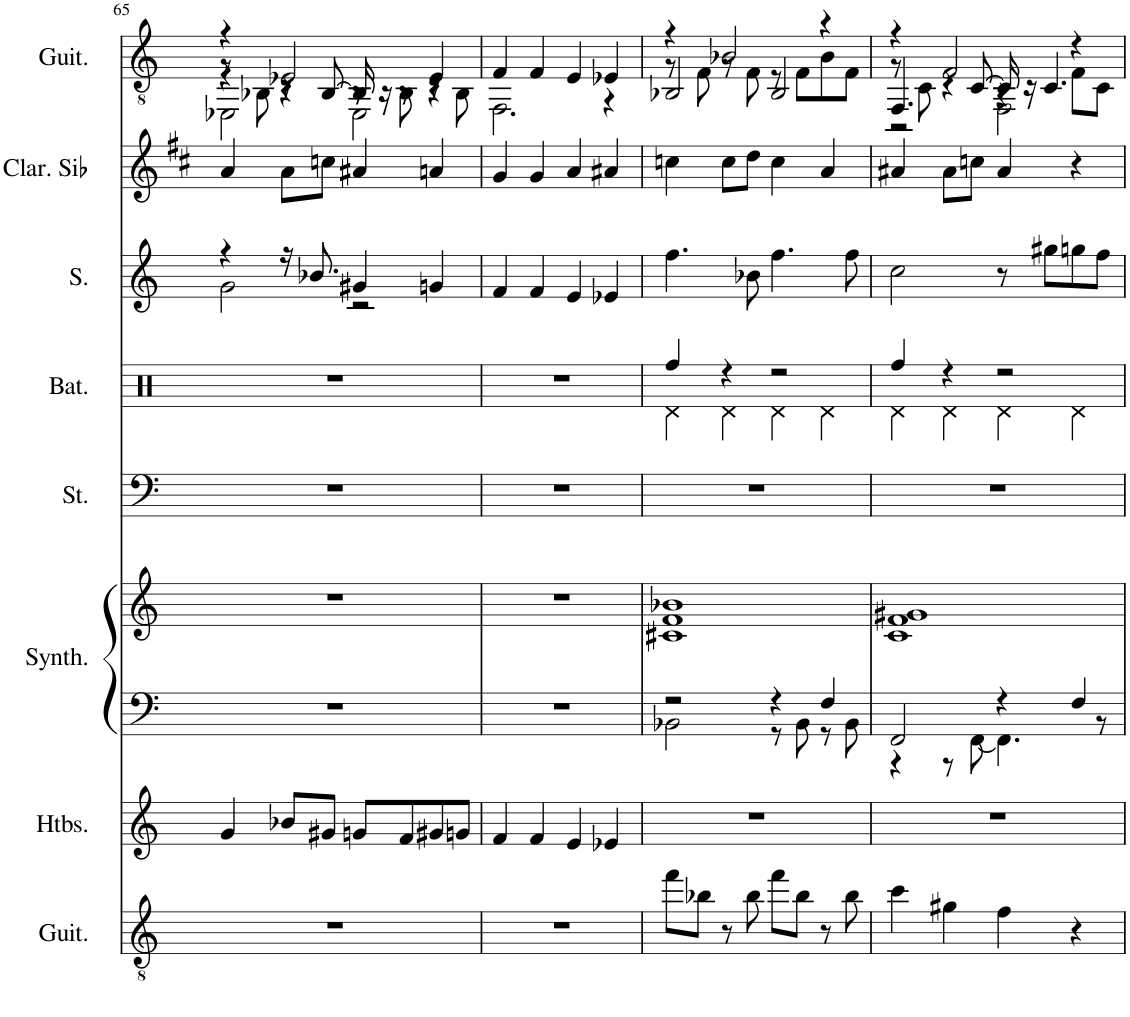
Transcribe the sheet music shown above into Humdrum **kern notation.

**kern	**kern	**kern	**kern	**kern	**kern	**kern	**kern	**kern
*part8	*part7	*part6	*part6	*part5	*part4	*part3	*part2	*part1
*staff9	*staff8	*staff7	*staff6	*staff5	*staff4	*staff3	*staff2	*staff1
*I"Guitare acoustique, Acoustic Guitar (steel)	*I"Hautbois, Oboe	*I"Synthétiseur de cuivres, Synth Brass 2	*	*I"Cordes, String Ensemble 2	*I"Batterie	*I"Soprano, Choir Aahs	*I"Clarinette en Sib	*I"Guitare à 7 cordes, Acoustic Guitar (nylon)
*I'Guit.	*I'Htbs.	*I'Synth.	*	*I'St.	*I'Bat.	*I'S.	*I'Clar. Sib	*I'Guit.
!!LO:PB:g=z
*clefGv2	*clefG2	*clefF4	*clefG2	*clefG2	*clefX	*clefG2	*clefG2	*clefGv2
*	*	*	*	*	*	*	*Trd1c2	*
*k[]	*k[]	*k[]	*k[]	*k[]	*k[]	*k[]	*k[f#c#]	*k[]
*M4/4	*M4/4	*M4/4	*M4/4	*M4/4	*M4/4	*M4/4	*M4/4	*M4/4
=65	=65	=65	=65	=65	=65	=65	=65	=65
*	*	*	*	*	*	*^	*	*^
*	*	*	*	*	*	*	*	*	*	*^
*	*	*	*	*	*	*	*	*	*	*	*^
1r	4g/	1r	1r	1r	1r	4r	2g\	4a/	4r	8r	4r	2EE-X\
.	.	.	.	.	.	.	.	.	.	8BB-X\	.	.
.	8b-X/L	.	.	.	.	16r	.	8a\L	2E-X/	4r	8r	.
.	.	.	.	.	.	8.b-X/	.	.	.	.	.	.
.	8g#X/J	.	.	.	.	.	.	8ccn\J	.	.	[8BB-/	.
.	8gn/L	.	.	.	.	4g#X/	2r	4a#X/	.	8r	16BB-/]	2EE-\
.	.	.	.	.	.	.	.	.	.	.	16r	.
.	8f/	.	.	.	.	.	.	.	.	8BB-\	8r	.
.	8g#X/	.	.	.	.	4gn/	.	4an/	4E-/	8r	4r	.
.	8gn/J	.	.	.	.	.	.	.	.	8BB-\	.	.
*	*	*	*	*	*	*v	*v	*	*	*v	*v	*v
=66	=66	=66	=66	=66	=66	=66	=66	=66	=66
1r	4f/	1r	1r	1r	1r	4f/	4g/	4F/	2.FF\
.	4f/	.	.	.	.	4f/	4g/	4F/	.
.	4e/	.	.	.	.	4e/	4a/	4E/	.
.	4e-X/	.	.	.	.	4e-X/	4a#X/	4E-X/	4r
=67	=67	=67	=67	=67	=67	=67	=67	=67	=67
*	*	*^	*	*	*^	*	*	*	*^
8ff\L	1r	2r	2BB-X\	1c#X 1f 1b-X	1r	4Rff/	4Rd\	4.ff\	4ccn\	4r	8r	2BB-X/
8b-X\J	.	.	.	.	.	.	.	.	.	.	8F\	.
8r	.	.	.	.	.	4r	4Rd\	.	8cc\L	2B-X/	8r	.
8b-\	.	.	.	.	.	.	.	8b-X\	8dd\J	.	8F\	.
8ff\L	.	4r	8r	.	.	2r	4Rd\	4.ff\	4cc\	.	8r	2BB-/
8b-\J	.	.	8BB-\	.	.	.	.	.	.	.	8F\L	.
8r	.	4F/	8r	.	.	.	4Rd\	.	4a/	4r	8B-\	.
8b-\	.	.	8BB-\	.	.	.	.	8ff\	.	.	8F\J	.
=68	=68	=68	=68	=68	=68	=68	=68	=68	=68	=68	=68	=68
*	*	*	*	*	*	*	*	*	*	*	*	*^
4cc\	1r	2FF/	4r	1c 1f 1g#X	1r	4Rff/	4Rd\	2cc\	4a#X/	4r	8r	4.FF/	2r
.	.	.	.	.	.	.	.	.	.	.	8C\	.	.
4g#X\	.	.	8r	.	.	4r	4Rd\	.	8a#\L	2F/	4r	.	.
.	.	.	[8FF\	.	.	.	.	.	8ccn\J	.	.	[8C/	.
4f\	.	4r	4.FF\]	.	.	2r	4Rd\	8r	4a#/	.	4r	16C/]	2FF\
.	.	.	.	.	.	.	.	.	.	.	.	16r	.
.	.	.	.	.	.	.	.	8gg#X\L	.	.	.	4.C/	.
4r	.	4F/	.	.	.	.	4Rd\	8ggn\	4r	4r	8F\L	.	.
.	.	.	8r	.	.	.	.	8ff\J	.	.	8C\J	.	.
*	*	*v	*v	*	*	*v	*v	*	*	*v	*v	*v	*v
=	=	=	=	=	=	=	=	=
*-	*-	*-	*-	*-	*-	*-	*-	*-
